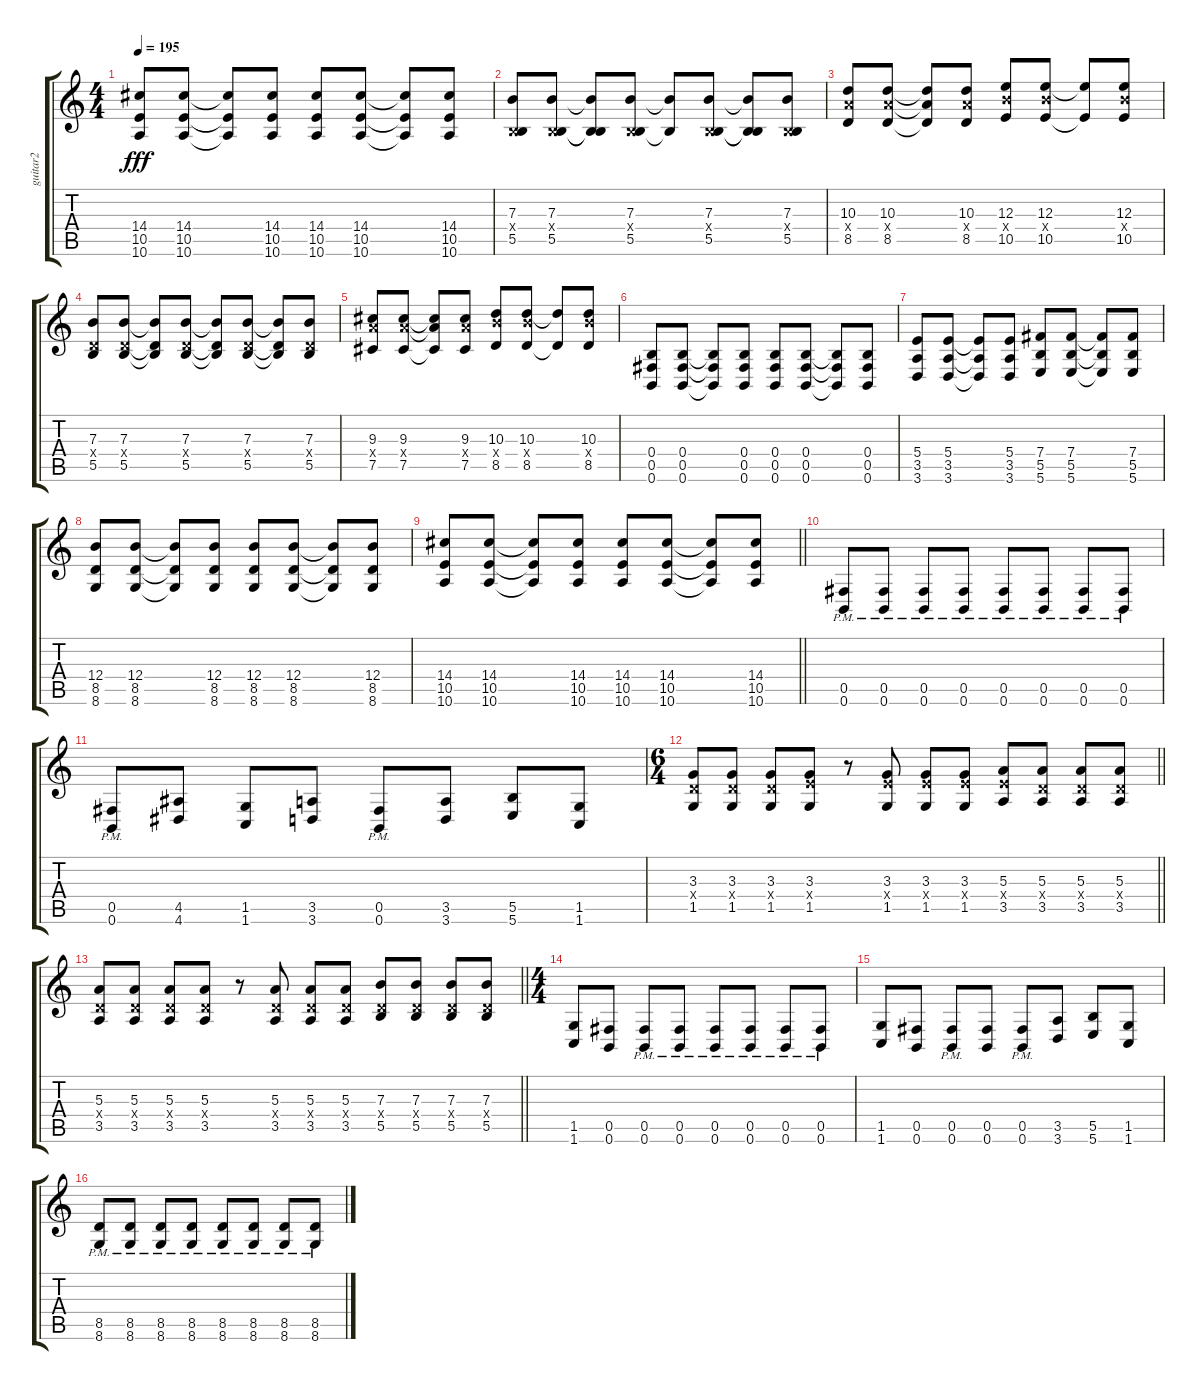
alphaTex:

\track ("guitar2" "guitar2") {instrument distortionguitar}
\staff {score tabs}
\tuning (Db4 Ab3 E3 B2 Gb2 B1) {hide}
\ts (4 4)
\tempo 195
\clef g2
\ks c
(14.4 10.5 10.6).8{dy fff} (14.4 10.5 10.6).8 (14.4{t} 10.5{t} 10.6{t}).8 (14.4 10.5 10.6).8 (14.4 10.5 10.6).8 (14.4 10.5 10.6).8 (14.4{t} 10.5{t} 10.6{t}).8 (14.4 10.5 10.6).8 |
(7.3 0.4{x} 5.5).8 (7.3 0.4{x} 5.5).8 (7.3{t} 0.4{t} 5.5{t}).8 (7.3 0.4{x} 5.5).8 (7.3{t} 5.5{t}).8 (7.3 0.4{x} 5.5).8 (7.3{t} 0.4{t} 5.5{t}).8 (7.3 0.4{x} 5.5).8 |
(10.3 10.4{x} 8.5).8 (10.3 10.4{x} 8.5).8 (10.3{t} 10.4{t} 8.5{t}).8 (10.3 10.4{x} 8.5).8 (12.3 12.4{x} 10.5).8 (12.3 12.4{x} 10.5).8 (12.3{t} 10.5{t}).8 (12.3 12.4{x} 10.5).8 |
(7.3 3.4{x} 5.5).8 (7.3 3.4{x} 5.5).8 (7.3{t} 3.4{t} 5.5{t}).8 (7.3 3.4{x} 5.5).8 (7.3{t} 3.4{t} 5.5{t}).8 (7.3 3.4{x} 5.5).8 (7.3{t} 3.4{t} 5.5{t}).8 (7.3 3.4{x} 5.5).8 |
(9.3 10.4{x} 7.5).8 (9.3 10.4{x} 7.5).8 (9.3{t} 10.4{t} 7.5{t}).8 (9.3 10.4{x} 7.5).8 (10.3 12.4{x} 8.5).8 (10.3 12.4{x} 8.5).8 (10.3{t} 8.5{t}).8 (10.3 12.4{x} 8.5).8 |
(0.4 0.5 0.6).8 (0.4 0.5 0.6).8 (0.4{t} 0.5{t} 0.6{t}).8 (0.4 0.5 0.6).8 (0.4 0.5 0.6).8 (0.4 0.5 0.6).8 (0.4{t} 0.5{t} 0.6{t}).8 (0.4 0.5 0.6).8 |
(5.4 3.5 3.6).8 (5.4 3.5 3.6).8 (5.4{t} 3.5{t} 3.6{t}).8 (5.4 3.5 3.6).8 (7.4 5.5 5.6).8 (7.4 5.5 5.6).8 (7.4{t} 5.5{t} 5.6{t}).8 (7.4 5.5 5.6).8 |
(12.4 8.5 8.6).8 (12.4 8.5 8.6).8 (12.4{t} 8.5{t} 8.6{t}).8 (12.4 8.5 8.6).8 (12.4 8.5 8.6).8 (12.4 8.5 8.6).8 (12.4{t} 8.5{t} 8.6{t}).8 (12.4 8.5 8.6).8 |
\barLineRight lightlight
(14.4 10.5 10.6).8 (14.4 10.5 10.6).8 (14.4{t} 10.5{t} 10.6{t}).8 (14.4 10.5 10.6).8 (14.4 10.5 10.6).8 (14.4 10.5 10.6).8 (14.4{t} 10.5{t} 10.6{t}).8 (14.4 10.5 10.6).8 |
\section ("" "")
(0.5{pm} 0.6{pm}).8 (0.5{pm} 0.6{pm}).8 (0.5{pm} 0.6{pm}).8 (0.5{pm} 0.6{pm}).8 (0.5{pm} 0.6{pm}).8 (0.5{pm} 0.6{pm}).8 (0.5{pm} 0.6{pm}).8 (0.5{pm} 0.6{pm}).8 |
(0.5{pm} 0.6{pm}).8 (4.5 4.6).8 (1.5 1.6).8 (3.5 3.6).8 (0.5{pm} 0.6{pm}).8 (3.5 3.6).8 (5.5 5.6).8 (1.5 1.6).8 |
\ts (6 4)
\barLineRight lightlight
(3.3 3.4{x} 1.5).8 (3.3 3.4{x} 1.5).8 (3.3 3.4{x} 1.5).8 (3.3 5.4{x} 1.5).8 r.8 (3.3 5.4{x} 1.5).8 (3.3 5.4{x} 1.5).8 (3.3 5.4{x} 1.5).8 (5.3 5.4{x} 3.5).8 (5.3 3.4{x} 3.5).8 (5.3 3.4{x} 3.5).8 (5.3 3.4{x} 3.5).8 |
\barLineRight lightlight
(5.3 3.4{x} 3.5).8 (5.3 3.4{x} 3.5).8 (5.3 3.4{x} 3.5).8 (5.3 3.4{x} 3.5).8 r.8 (5.3 3.4{x} 3.5).8 (5.3 3.4{x} 3.5).8 (5.3 3.4{x} 3.5).8 (7.3 3.4{x} 5.5).8 (7.3 3.4{x} 5.5).8 (7.3 3.4{x} 5.5).8 (7.3 3.4{x} 5.5).8 |
\ts (4 4)
(1.5 1.6).8 (0.5 0.6).8 (0.5{pm} 0.6{pm}).8 (0.5{pm} 0.6{pm}).8 (0.5{pm} 0.6{pm}).8 (0.5{pm} 0.6{pm}).8 (0.5{pm} 0.6{pm}).8 (0.5{pm} 0.6{pm}).8 |
(1.5 1.6).8 (0.5 0.6).8 (0.5{pm} 0.6{pm}).8 (0.5 0.6).8 (0.5{pm} 0.6{pm}).8 (3.5 3.6).8 (5.5 5.6).8 (1.5 1.6).8 |
(8.5{pm} 8.6{pm}).8 (8.5{pm} 8.6{pm}).8 (8.5{pm} 8.6{pm}).8 (8.5{pm} 8.6{pm}).8 (8.5{pm} 8.6{pm}).8 (8.5{pm} 8.6{pm}).8 (8.5{pm} 8.6{pm}).8 (8.5{pm} 8.6{pm}).8
